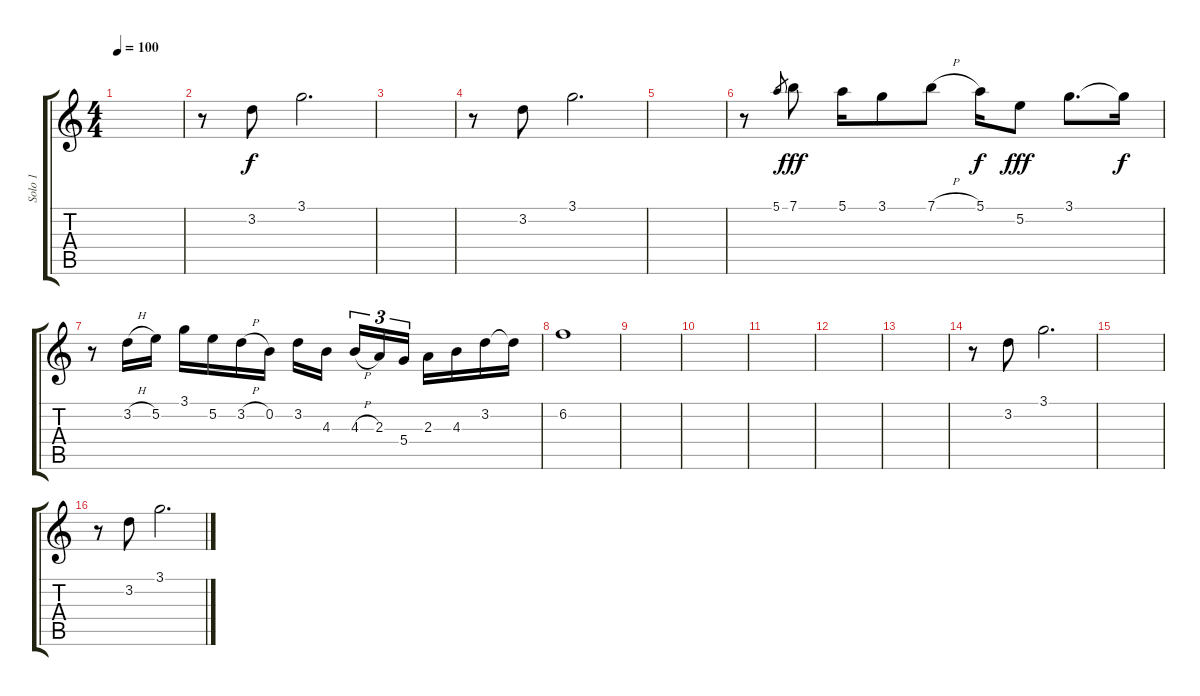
\track ("Solo 1" "Solo 1") {instrument acousticguitarsteel}
\staff {score tabs}
\tuning (E4 B3 G3 D3 A2 E2) {hide}
\ts (4 4)
\tempo 100
\clef g2
\ks c
|
r.8 3.2.8 3.1.2{d} |
|
r.8 3.2.8 3.1.2{d} |
|
r.8{instrument acousticguitarsteel} 5.1.8{gr} 7.1.8{dy fff} 5.1.16 3.1.8 7.1{h}.8 5.1.16{dy f} 5.2.8{dy fff} 3.1.8{d} 3.1{t}.16{dy f} |
r.8 3.2{h}.16 5.2.16 3.1.16 5.2.16 3.2{h}.16 0.2.16 3.2.16 4.3.16{beam splitsecondary} 4.3{h}.16{tu (3 2)} 2.3.16{tu (3 2)} 5.4.16{tu (3 2)} 2.3.16 4.3.16 3.2.16 3.2{t}.16 |
6.2.1 |
|
|
|
|
|
r.8{instrument electricguitarmuted} 3.2.8 3.1.2{d} |
|
r.8 3.2.8 3.1.2{d}
